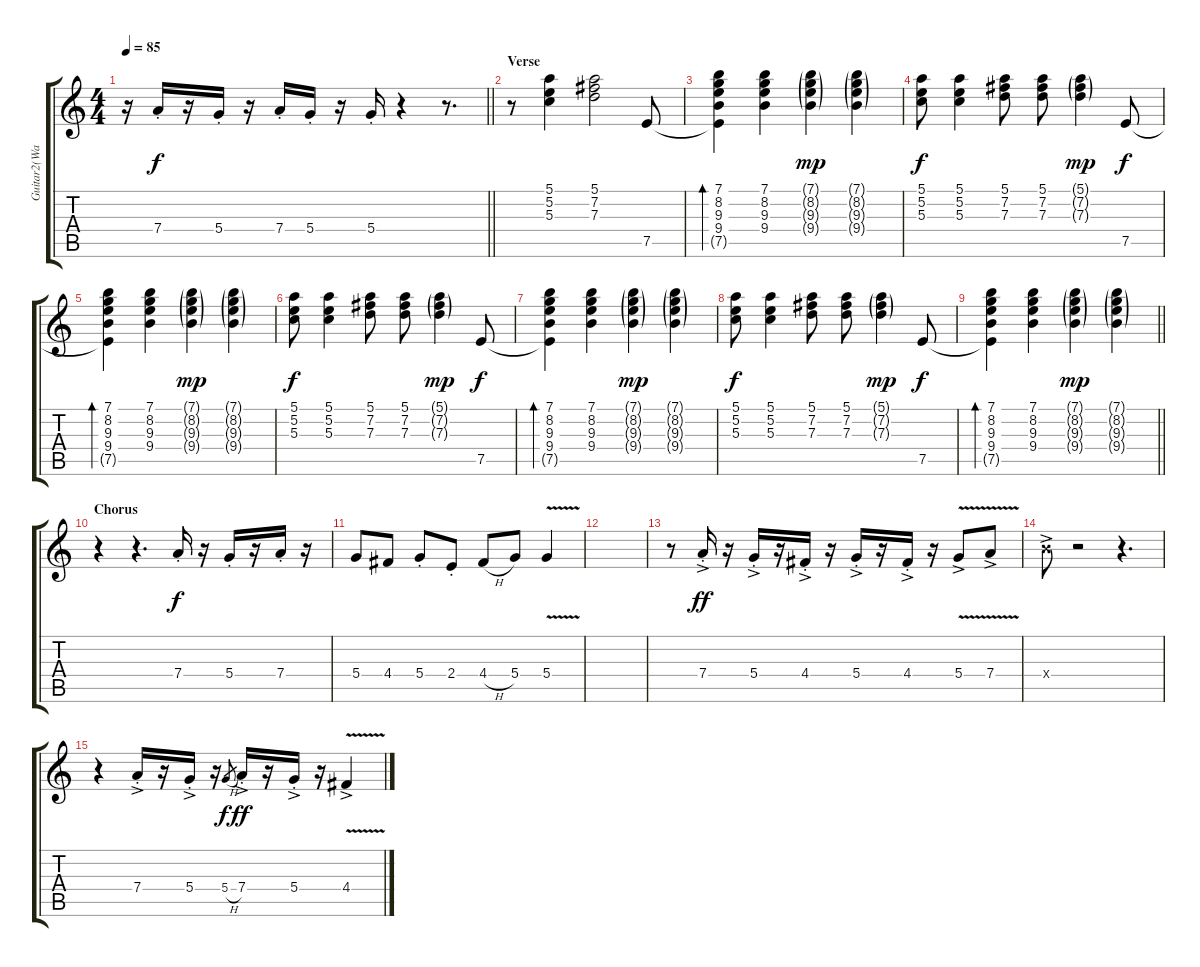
\track ("Guitar2(WahWah)" "Guitar2(Wa") {instrument overdrivenguitar}
\staff {score tabs}
\tuning (E4 B3 G3 D3 A2 E2) {hide}
\ts (4 4)
\tempo 85
\clef g2
\barLineRight lightlight
\ks c
r.16{dy f} 7.4{st}.16 r.16 5.4{st}.16 r.16 7.4{st}.16 5.4{st}.16 r.16 5.4{st}.16 r.4 r.8{d} |
\section ("" "Verse")
r.8 (5.1 5.2 5.3).4 (5.1 7.2 7.3).2 7.5.8 |
(7.1 8.2 9.3 9.4 7.5{t}).4{bd 120} (7.1 8.2 9.3 9.4).4 (7.1{g} 8.2{g} 9.3{g} 9.4{g}).4{dy mp} (7.1{g} 8.2{g} 9.3{g} 9.4{g}).4 |
(5.1 5.2 5.3).8{dy f} (5.1 5.2 5.3).4 (5.1 7.2 7.3).8 (5.1 7.2 7.3).8 (5.1{g} 7.2{g} 7.3{g}).4{dy mp} 7.5.8{dy f} |
(7.1 8.2 9.3 9.4 7.5{t}).4{bd 120} (7.1 8.2 9.3 9.4).4 (7.1{g} 8.2{g} 9.3{g} 9.4{g}).4{dy mp} (7.1{g} 8.2{g} 9.3{g} 9.4{g}).4 |
(5.1 5.2 5.3).8{dy f} (5.1 5.2 5.3).4 (5.1 7.2 7.3).8 (5.1 7.2 7.3).8 (5.1{g} 7.2{g} 7.3{g}).4{dy mp} 7.5.8{dy f} |
(7.1 8.2 9.3 9.4 7.5{t}).4{bd 120} (7.1 8.2 9.3 9.4).4 (7.1{g} 8.2{g} 9.3{g} 9.4{g}).4{dy mp} (7.1{g} 8.2{g} 9.3{g} 9.4{g}).4 |
(5.1 5.2 5.3).8{dy f} (5.1 5.2 5.3).4 (5.1 7.2 7.3).8 (5.1 7.2 7.3).8 (5.1{g} 7.2{g} 7.3{g}).4{dy mp} 7.5.8{dy f} |
\barLineRight lightlight
(7.1 8.2 9.3 9.4 7.5{t}).4{bd 120} (7.1 8.2 9.3 9.4).4 (7.1{g} 8.2{g} 9.3{g} 9.4{g}).4{dy mp} (7.1{g} 8.2{g} 9.3{g} 9.4{g}).4 |
\section ("" "Chorus")
r.4 r.4{d} 7.4{st}.16{dy f} r.16 5.4{st}.16 r.16 7.4{st}.16 r.16 |
5.4.8 4.4.8 5.4{st}.8 2.4{st}.8 4.4{h}.8 5.4.8 5.4{v}.4 |
|
r.8 7.4{ac st}.16{dy ff} r.16 5.4{ac st}.16 r.16 4.4{ac st}.16 r.16 5.4{ac st}.16 r.16 4.4{ac st}.16 r.16 5.4{v ac}.8 7.4{v ac}.8 |
9.4{ac x}.8 r.2 r.4{d} |
r.4 7.4{ac st}.16 r.16 5.4{ac st}.16 r.16 5.4{h}.8{gr dy f} 7.4{ac st}.16{dy ff} r.16 5.4{ac st}.16 r.16 4.4{v ac}.4
